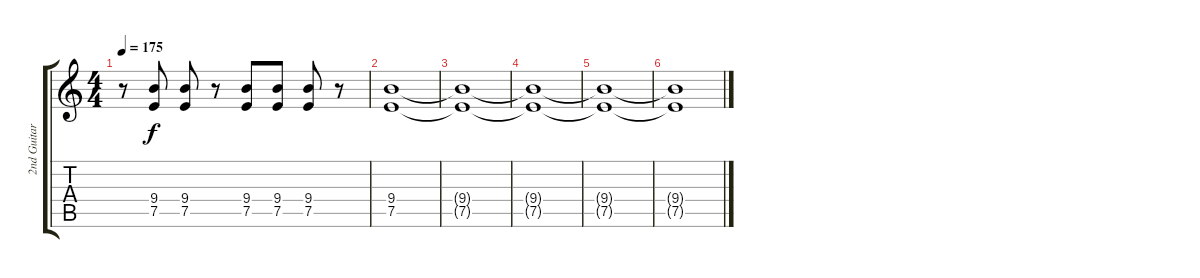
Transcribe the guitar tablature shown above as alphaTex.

\track ("2nd Guitar" "2nd Guitar") {instrument acousticguitarsteel}
\staff {score tabs}
\tuning (E4 B3 G3 D3 A2 E2) {hide}
\ts (4 4)
\tempo 175
\clef g2
\ks c
r.8{dy f} (9.4 7.5).8 (9.4 7.5).8 r.8 (9.4 7.5).8 (9.4 7.5).8 (9.4 7.5).8 r.8 |
(9.4 7.5).1{volume 2} |
(9.4{t} 7.5{t}).1 |
(9.4{t} 7.5{t}).1 |
(9.4{t} 7.5{t}).1 |
(9.4{t} 7.5{t}).1{volume 0}
